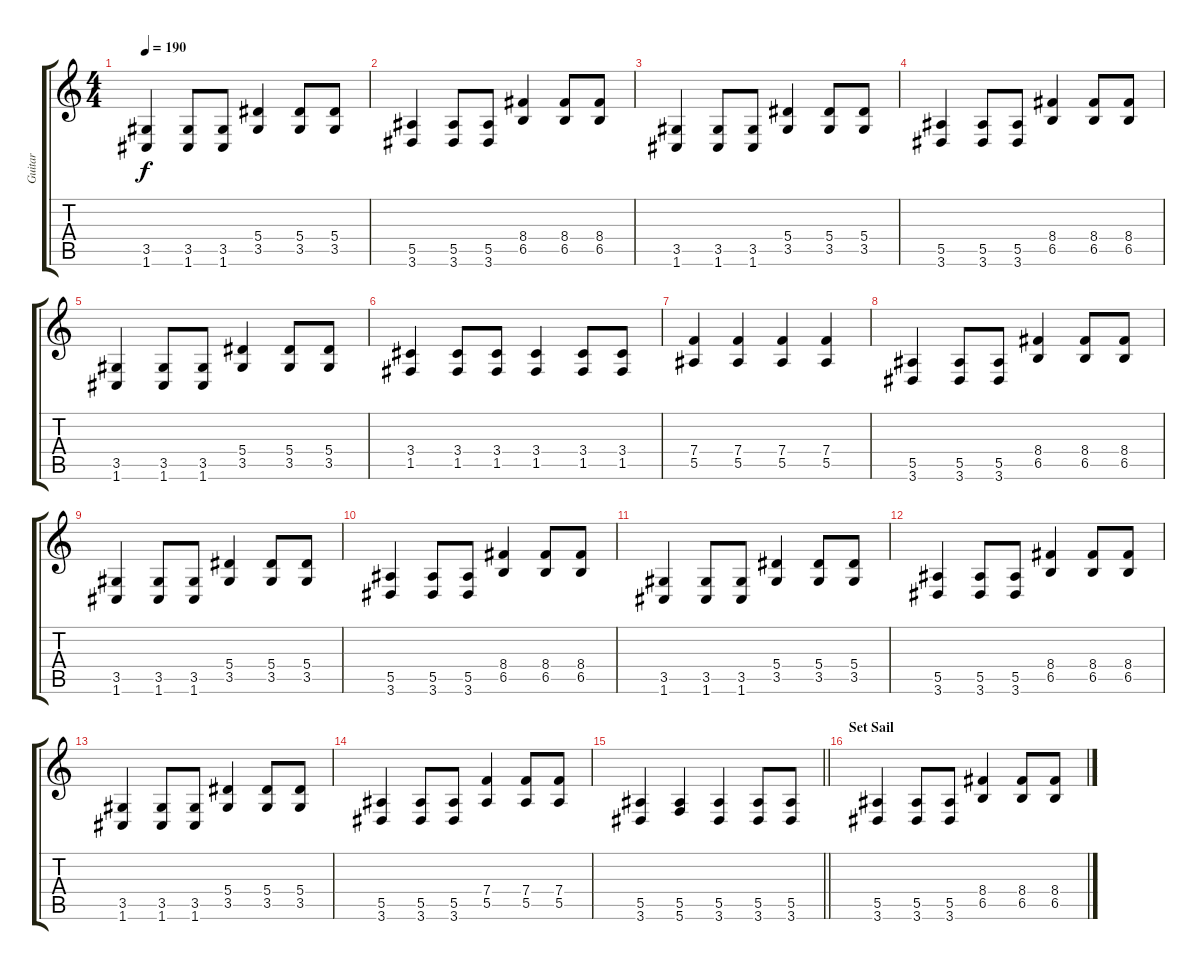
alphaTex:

\track ("Guitar" "Guitar") {instrument distortionguitar}
\staff {score tabs}
\tuning (C4 G3 Eb3 Bb2 F2 C2) {hide}
\ts (4 4)
\tempo 190
\clef g2
\ks c
(3.5 1.6).4{dy f} (3.5 1.6).8 (3.5 1.6).8 (5.4 3.5).4 (5.4 3.5).8 (5.4 3.5).8 |
(5.5 3.6).4 (5.5 3.6).8 (5.5 3.6).8 (8.4 6.5).4 (8.4 6.5).8 (8.4 6.5).8 |
(3.5 1.6).4 (3.5 1.6).8 (3.5 1.6).8 (5.4 3.5).4 (5.4 3.5).8 (5.4 3.5).8 |
(5.5 3.6).4 (5.5 3.6).8 (5.5 3.6).8 (8.4 6.5).4 (8.4 6.5).8 (8.4 6.5).8 |
(3.5 1.6).4 (3.5 1.6).8 (3.5 1.6).8 (5.4 3.5).4 (5.4 3.5).8 (5.4 3.5).8 |
(3.4 1.5).4 (3.4 1.5).8 (3.4 1.5).8 (3.4 1.5).4 (3.4 1.5).8 (3.4 1.5).8 |
(7.4 5.5).4 (7.4 5.5).4 (7.4 5.5).4 (7.4 5.5).4 |
(5.5 3.6).4 (5.5 3.6).8 (5.5 3.6).8 (8.4 6.5).4 (8.4 6.5).8 (8.4 6.5).8 |
(3.5 1.6).4 (3.5 1.6).8 (3.5 1.6).8 (5.4 3.5).4 (5.4 3.5).8 (5.4 3.5).8 |
(5.5 3.6).4 (5.5 3.6).8 (5.5 3.6).8 (8.4 6.5).4 (8.4 6.5).8 (8.4 6.5).8 |
(3.5 1.6).4 (3.5 1.6).8 (3.5 1.6).8 (5.4 3.5).4 (5.4 3.5).8 (5.4 3.5).8 |
(5.5 3.6).4 (5.5 3.6).8 (5.5 3.6).8 (8.4 6.5).4 (8.4 6.5).8 (8.4 6.5).8 |
(3.5 1.6).4 (3.5 1.6).8 (3.5 1.6).8 (5.4 3.5).4 (5.4 3.5).8 (5.4 3.5).8 |
(5.5 3.6).4 (5.5 3.6).8 (5.5 3.6).8 (7.4 5.5).4 (7.4 5.5).8 (7.4 5.5).8 |
\barLineRight lightlight
(5.5 3.6).4 (5.5 5.6).4 (5.5 3.6).4 (5.5 3.6).8 (5.5 3.6).8 |
\section ("" "Set Sail")
(5.5 3.6).4 (5.5 3.6).8 (5.5 3.6).8 (8.4 6.5).4 (8.4 6.5).8 (8.4 6.5).8
